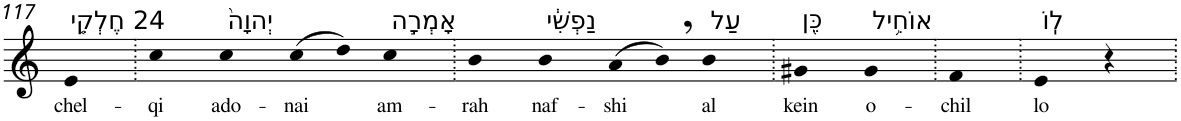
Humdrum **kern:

**kern	**text
*part1	*part1
*staff1	*staff1
*I"Piano	*
*I'Pno	*
!!LO:PB:g=z
*clefG2	*
*k[]	*
=117	=117
!LO:TX:a:t=24 חֶלְקִ֤י	!
!	!LO:LY:b
4e	chel-
=118.	=118.
!	!LO:LY:b
4cc	-qi
!LO:TX:a:t=יְהוָה֙	!
!	!LO:LY:b
4cc	ado-
!	!LO:LY:b
(>8cc	-nai
8dd)	.
!LO:TX:a:t=אָמְרָ֣ה	!
!	!LO:LY:b
4cc	am-
=119.	=119.
!	!LO:LY:b
4b	-rah
!LO:TX:a:t=נַפְשִׁ֔י	!
!	!LO:LY:b
4b	naf-
!	!LO:LY:b
(>8a	-shi
8b,)	.
!LO:TX:a:t=עַל	!
!	!LO:LY:b
4b	al
=120.	=120.
!LO:TX:a:t=כֵּ֖ן	!
!	!LO:LY:b
4g#X	kein
!LO:TX:a:t=אוֹחִ֥יל	!
!	!LO:LY:b
4g#	o-
=121.	=121.
!	!LO:LY:b
4f	-chil
=122.	=122.
!LO:TX:a:t=לֽוֹ	!
!	!LO:LY:b
4e	lo
4r	.
=.	=.
*-	*-
